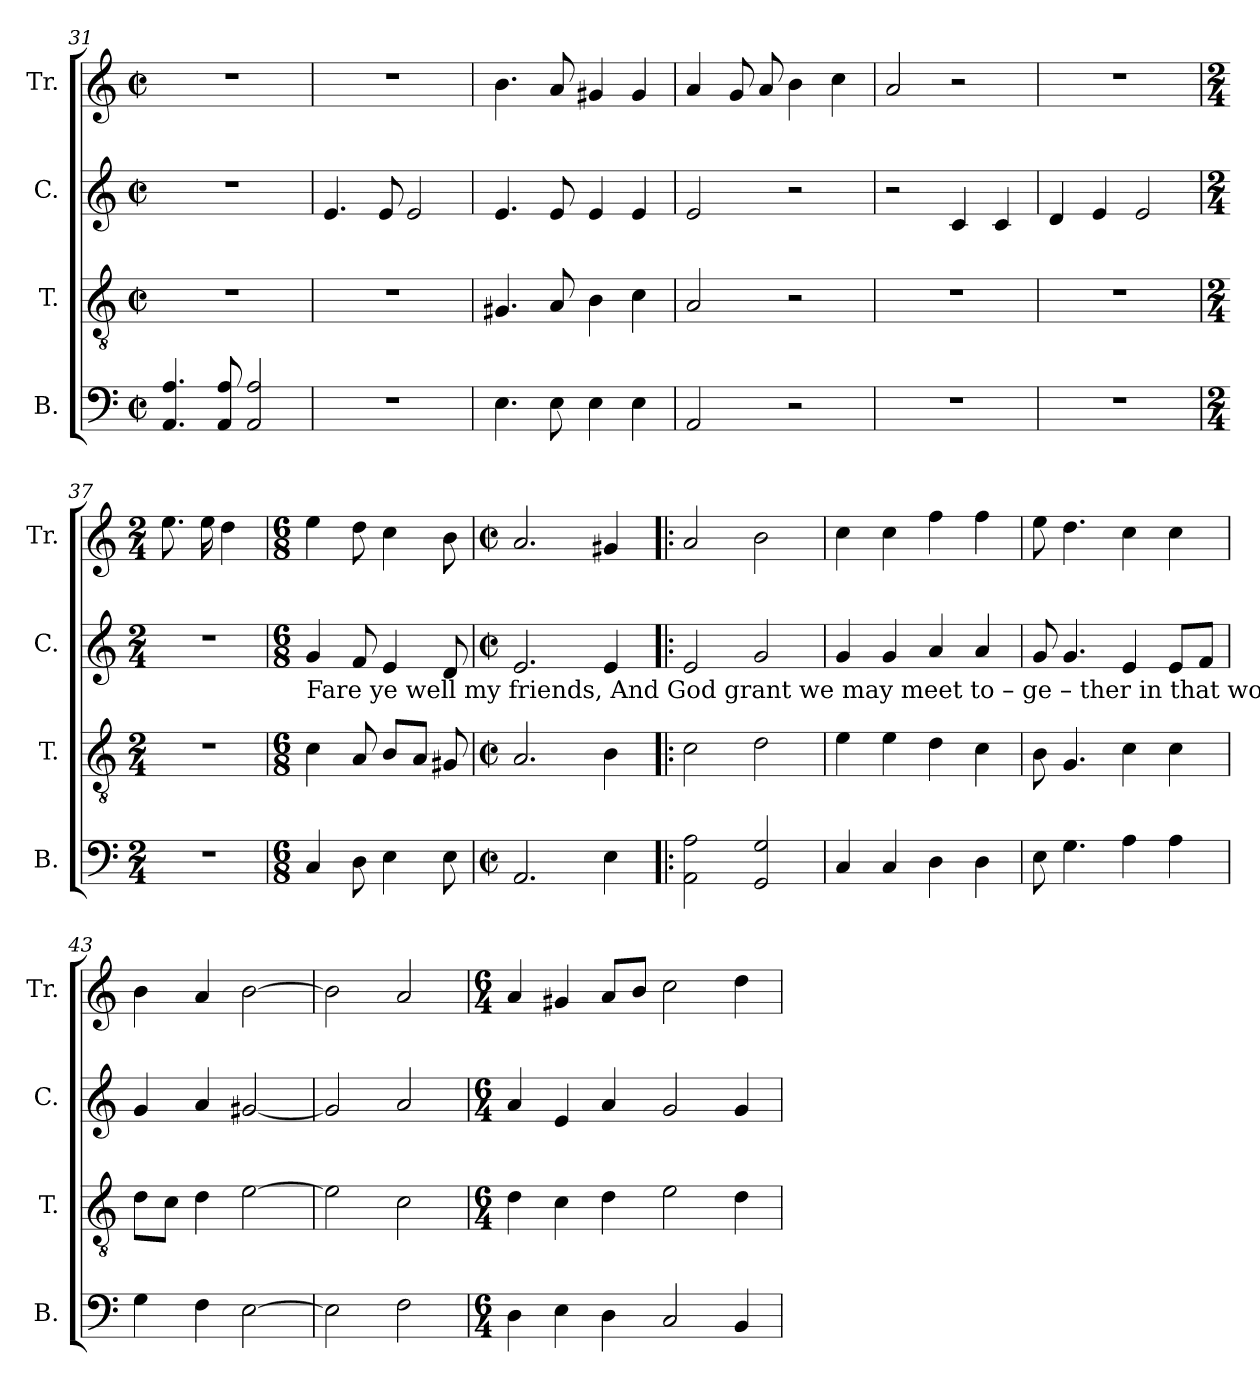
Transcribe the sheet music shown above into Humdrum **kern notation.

**kern	**kern	**kern	**kern
*part4	*part3	*part2	*part1
*staff4	*staff3	*staff2	*staff1
*I"B.	*I"T.	*I"C.	*I"Tr.
*I'B.	*I'T.	*I'C.	*I'Tr.
*clefF4	*clefGv2	*clefG2	*clefG2
*k[]	*k[]	*k[]	*k[]
*M2/2	*M2/2	*M2/2	*M2/2
*met(c|)	*met(c|)	*met(c|)	*met(c|)
=31	=31	=31	=31
4.AA/ 4.A/	1r	1r	1r
8AA/ 8A/	.	.	.
2AA/ 2A/	.	.	.
=32	=32	=32	=32
1r	1r	4.e/	1r
.	.	8e/	.
.	.	2e/	.
=33	=33	=33	=33
4.E\	4.G#X/	4.e/	4.b\
8E\	8A/	8e/	8a/
4E\	4B\	4e/	4g#X/
4E\	4c\	4e/	4g#/
=34	=34	=34	=34
2AA/	2A/	2e/	4a/
.	.	.	8g/
.	.	.	8a/
2r	2r	2r	4b\
.	.	.	4cc\
=35	=35	=35	=35
1r	1r	2r	2a/
.	.	4c/	2r
.	.	4c/	.
=36	=36	=36	=36
1r	1r	4d/	1r
.	.	4e/	.
.	.	2e/	.
=37	=37	=37	=37
*M2/4	*M2/4	*M2/4	*M2/4
2r	2r	2r	8.ee\
.	.	.	16ee\
.	.	.	4dd\
!!LO:PB:g=z
=38	=38	=38	=38
*M6/8	*M6/8	*M6/8	*M6/8
!	!	!LO:TX:b:t=Fare   ye  well      my        friends,   And      God  grant  we may meet to – ge – ther   in     that     world   a – bove, ____  where     trou – ble shall cease, and	!
4C/	4c\	4g/	4ee\
8D\	8A/	8f/	8dd\
4E\	8B/L	4e/	4cc\
.	8A/J	.	.
8E\	8G#X/	8d/	8b\
=39	=39	=39	=39
*M2/2	*M2/2	*M2/2	*M2/2
*met(c|)	*met(c|)	*met(c|)	*met(c|)
2.AA/	2.A/	2.e/	2.a/
4E\	4B\	4e/	4g#X/
=40!|:	=40!|:	=40!|:	=40!|:
2AA\ 2A\	2c\	2e/	2a/
2GG/ 2G/	2d\	2g/	2b\
=41	=41	=41	=41
4C/	4e\	4g/	4cc\
4C/	4e\	4g/	4cc\
4D\	4d\	4a/	4ff\
4D\	4c\	4a/	4ff\
=42	=42	=42	=42
8E\	8B\	8g/	8ee\
4.G\	4.G/	4.g/	4.dd\
4A\	4c\	4e/	4cc\
4A\	4c\	8e/L	4cc\
.	.	8f/J	.
=43	=43	=43	=43
4G\	8d\L	4g/	4b\
.	8c\J	.	.
4F\	4d\	4a/	4a/
[2E\	[2e\	[2g#X/	[2b\
=44	=44	=44	=44
2E\]	2e\]	2g#/]	2b\]
2F\	2c\	2a/	2a/
=45	=45	=45	=45
*M6/4	*M6/4	*M6/4	*M6/4
4D\	4d\	4a/	4a/
4E\	4c\	4e/	4g#X/
4D\	4d\	4a/	8a/L
.	.	.	8b/J
2C/	2e\	2g/	2cc\
4BB/	4d\	4g/	4dd\
=	=	=	=
*-	*-	*-	*-
